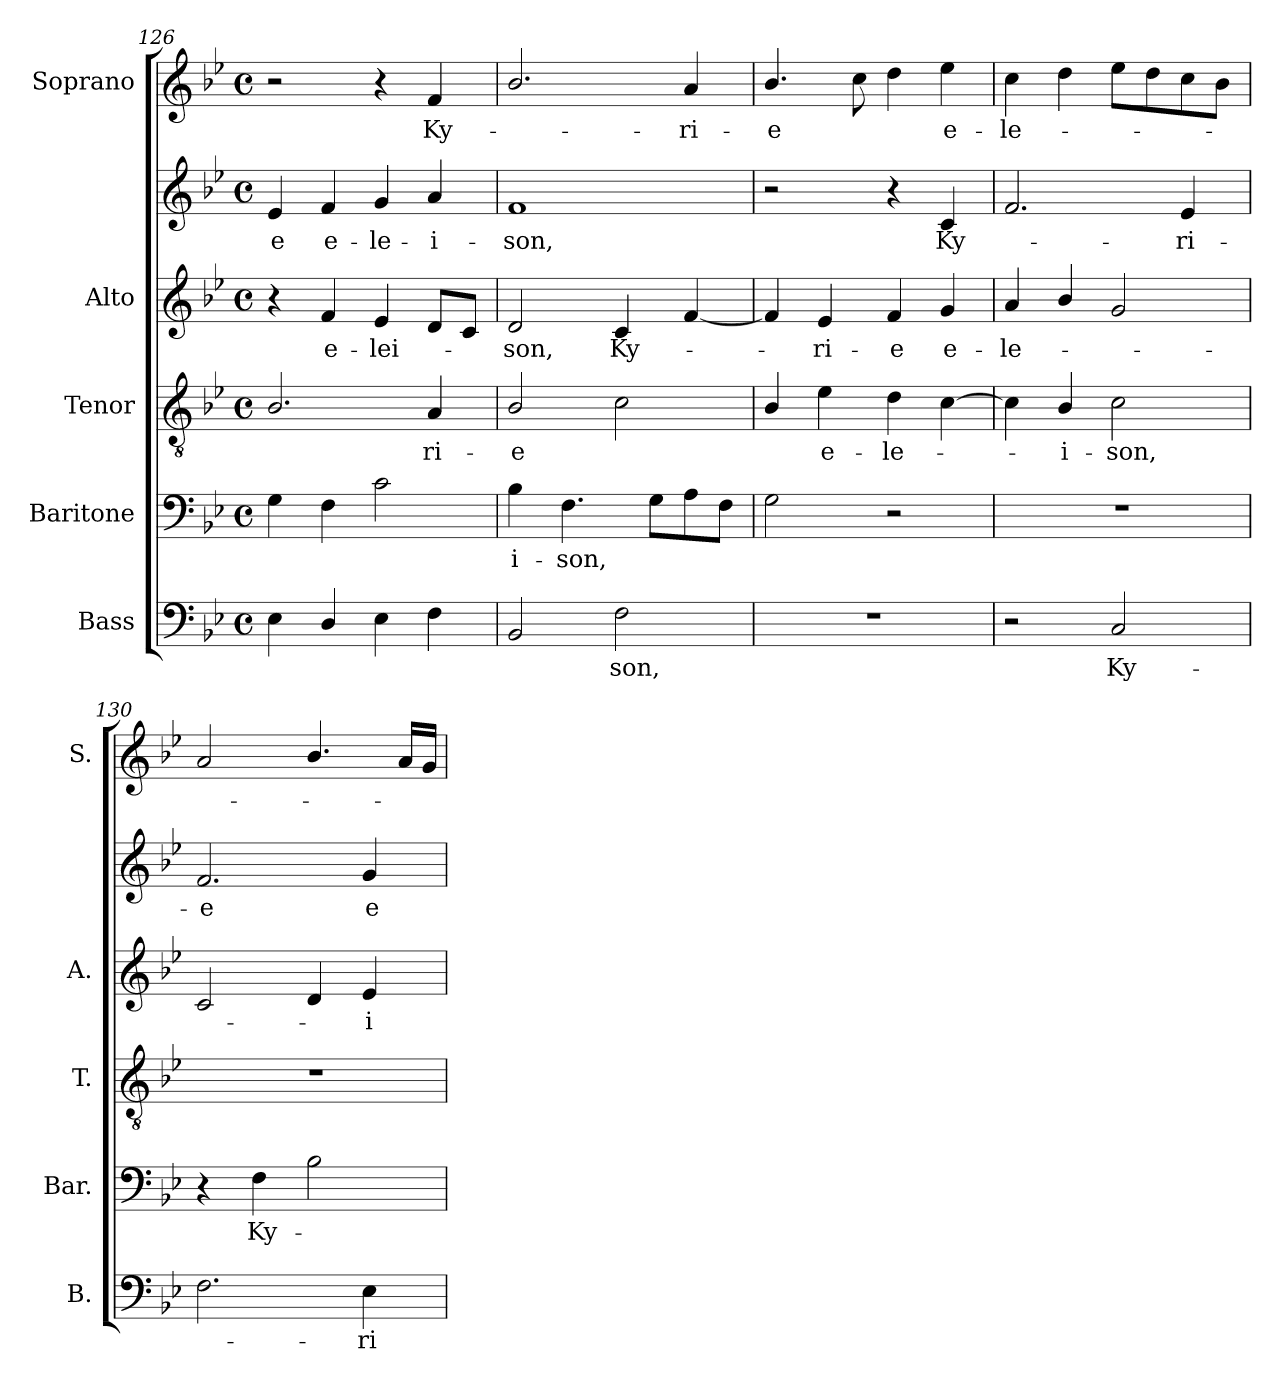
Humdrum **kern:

**kern	**text	**kern	**text	**kern	**text	**kern	**text	**kern	**text	**kern	**text
*part6	*part6	*part5	*part5	*part4	*part4	*part3	*part3	*part2	*part2	*part1	*part1
*staff6	*staff6	*staff5	*staff5	*staff4	*staff4	*staff3	*staff3	*staff2	*staff2	*staff1	*staff1
*I"Bass	*	*I"Baritone	*	*I"Tenor	*	*I"Alto	*	*	*	*I"Soprano	*
*I'B.	*	*I'Bar.	*	*I'T.	*	*I'A.	*	*	*	*I'S.	*
!!LO:LB:g=z
*clefF4	*	*clefF4	*	*clefGv2	*	*clefG2	*	*clefG2	*	*clefG2	*
*	*	*	*	*ITrd7c12	*	*	*	*	*	*	*
*k[b-e-]	*	*k[b-e-]	*	*k[b-e-]	*	*k[b-e-]	*	*k[b-e-]	*	*k[b-e-]	*
*B-:	*	*B-:	*	*B-:	*	*B-:	*	*B-:	*	*B-:	*
*M4/4	*	*M4/4	*	*M4/4	*	*M4/4	*	*M4/4	*	*M4/4	*
*met(c)	*	*met(c)	*	*met(c)	*	*met(c)	*	*met(c)	*	*met(c)	*
=126	=126	=126	=126	=126	=126	=126	=126	=126	=126	=126	=126
!	!	!	!	!	!	!	!	!	!LO:LY:b:color=#000000	!	!
4E-i\	.	4Gi\	.	2.BB-i/	.	4r	.	4e-i/	-e	2r	.
!	!	!	!	!	!	!	!LO:LY:b:color=#000000	!	!	!	!
!	!	!	!	!	!	!	!	!	!LO:LY:b:color=#000000	!	!
4Di/	.	4Fi\	.	.	.	4fi/	e-	4fi/	e-	.	.
!	!	!	!	!	!	!	!LO:LY:b:color=#000000	!	!	!	!
!	!	!	!	!	!	!	!	!	!LO:LY:b:color=#000000	!	!
4E-i\	.	2ci\	.	.	.	4e-i/	-lei-	4gi/	-le-	4r	.
!	!	!	!	!	!LO:LY:b:color=#000000	!	!	!	!	!	!
!	!	!	!	!	!	!	!	!	!LO:LY:b:color=#000000	!	!
!	!	!	!	!	!	!	!	!	!	!	!LO:LY:b:color=#000000
4Fi\	.	.	.	4AAi/	-ri-	8di/L	.	4ai/	-i-	4fi/	Ky-
.	.	.	.	.	.	8ci/J	.	.	.	.	.
=127	=127	=127	=127	=127	=127	=127	=127	=127	=127	=127	=127
!	!	!	!LO:LY:b:color=#000000	!	!	!	!	!	!	!	!
!	!	!	!	!	!LO:LY:b:color=#000000	!	!	!	!	!	!
!	!	!	!	!	!	!	!LO:LY:b:color=#000000	!	!	!	!
!	!	!	!	!	!	!	!	!	!LO:LY:b:color=#000000	!	!
2BB-i/	.	4B-i\	-i-	2BB-i/	-e	2di/	-son,	1fi	-son,	2.b-i/	.
!	!	!	!LO:LY:b:color=#000000	!	!	!	!	!	!	!	!
.	.	4.Fi\	-son,	.	.	.	.	.	.	.	.
!	!LO:LY:b:color=#000000	!	!	!	!	!	!	!	!	!	!
!	!	!	!	!	!	!	!LO:LY:b:color=#000000	!	!	!	!
2Fi\	-son,	.	.	2Ci\	.	4ci/	Ky-	.	.	.	.
.	.	8Gi\L	.	.	.	.	.	.	.	.	.
!	!	!	!	!	!	!	!	!	!	!	!LO:LY:b:color=#000000
.	.	8Ai\	.	.	.	[4fi/	.	.	.	4ai/	-ri-
.	.	8Fi\J	.	.	.	.	.	.	.	.	.
=128	=128	=128	=128	=128	=128	=128	=128	=128	=128	=128	=128
!	!	!	!	!	!	!	!	!	!	!	!LO:LY:b:color=#000000
1r	.	2Gi\	.	4BB-i/	.	4fi/]	.	2r	.	4.b-i/	-e
!	!	!	!	!	!LO:LY:b:color=#000000	!	!	!	!	!	!
!	!	!	!	!	!	!	!LO:LY:b:color=#000000	!	!	!	!
.	.	.	.	4E-i\	e-	4e-i/	-ri-	.	.	.	.
.	.	.	.	.	.	.	.	.	.	8cci\	.
!	!	!	!	!	!LO:LY:b:color=#000000	!	!	!	!	!	!
!	!	!	!	!	!	!	!LO:LY:b:color=#000000	!	!	!	!
.	.	2r	.	4Di\	-le-	4fi/	-e	4r	.	4ddi\	.
!	!	!	!	!	!	!	!LO:LY:b:color=#000000	!	!	!	!
!	!	!	!	!	!	!	!	!	!LO:LY:b:color=#000000	!	!
!	!	!	!	!	!	!	!	!	!	!	!LO:LY:b:color=#000000
.	.	.	.	[4Ci\	.	4gi/	e-	4ci/	Ky-	4ee-i\	e-
=129	=129	=129	=129	=129	=129	=129	=129	=129	=129	=129	=129
!	!	!	!	!	!	!	!LO:LY:b:color=#000000	!	!	!	!
!	!	!	!	!	!	!	!	!	!	!	!LO:LY:b:color=#000000
2r	.	1r	.	4Ci\]	.	4ai/	-le-	2.fi/	.	4cci\	-le-
!	!	!	!	!	!LO:LY:b:color=#000000	!	!	!	!	!	!
.	.	.	.	4BB-i/	-i-	4b-i/	.	.	.	4ddi\	.
!	!LO:LY:b:color=#000000	!	!	!	!	!	!	!	!	!	!
!	!	!	!	!	!LO:LY:b:color=#000000	!	!	!	!	!	!
2Ci/	Ky-	.	.	2Ci\	-son,	2gi/	.	.	.	8ee-i\L	.
.	.	.	.	.	.	.	.	.	.	8ddi\	.
!	!	!	!	!	!	!	!	!	!LO:LY:b:color=#000000	!	!
.	.	.	.	.	.	.	.	4e-i/	-ri-	8cci\	.
.	.	.	.	.	.	.	.	.	.	8b-i\J	.
=130	=130	=130	=130	=130	=130	=130	=130	=130	=130	=130	=130
!	!	!	!	!	!	!	!	!	!LO:LY:b:color=#000000	!	!
2.Fi\	.	4r	.	1r	.	2ci/	.	2.fi/	-e	2ai/	.
!	!	!	!LO:LY:b:color=#000000	!	!	!	!	!	!	!	!
.	.	4Fi\	Ky-	.	.	.	.	.	.	.	.
.	.	2B-i\	.	.	.	4di/	.	.	.	4.b-i/	.
!	!LO:LY:b:color=#000000	!	!	!	!	!	!	!	!	!	!
!	!	!	!	!	!	!	!LO:LY:b:color=#000000	!	!	!	!
!	!	!	!	!	!	!	!	!	!LO:LY:b:color=#000000	!	!
4E-i\	-ri-	.	.	.	.	4e-i/	-i-	4gi/	e-	.	.
.	.	.	.	.	.	.	.	.	.	16ai/LL	.
.	.	.	.	.	.	.	.	.	.	16gi/JJ	.
=	=	=	=	=	=	=	=	=	=	=	=
*-	*-	*-	*-	*-	*-	*-	*-	*-	*-	*-	*-
